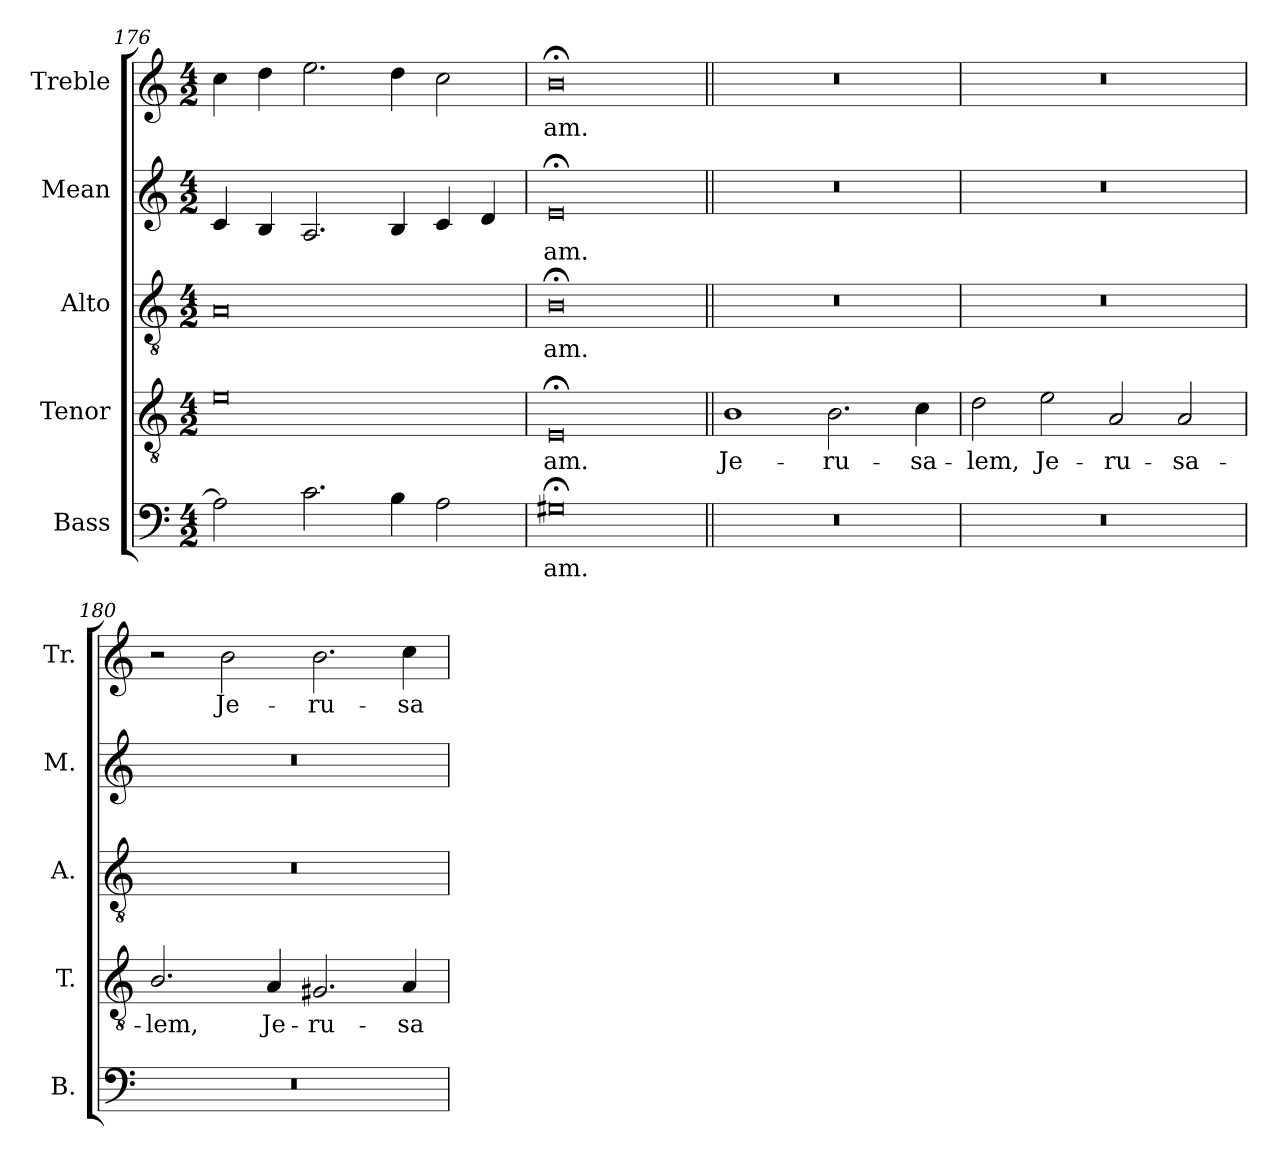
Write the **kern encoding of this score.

**kern	**text	**kern	**text	**kern	**text	**kern	**text	**kern	**text
*part5	*part5	*part4	*part4	*part3	*part3	*part2	*part2	*part1	*part1
*staff5	*staff5	*staff4	*staff4	*staff3	*staff3	*staff2	*staff2	*staff1	*staff1
*I"Bass	*	*I"Tenor	*	*I"Alto	*	*I"Mean	*	*I"Treble	*
*I'B.	*	*I'T.	*	*I'A.	*	*I'M.	*	*I'Tr.	*
*clefF4	*	*clefGv2	*	*clefGv2	*	*clefG2	*	*clefG2	*
*	*	*ITrd7c12	*	*ITrd7c12	*	*	*	*	*
*k[]	*	*k[]	*	*k[]	*	*k[]	*	*k[]	*
*C:	*	*C:	*	*C:	*	*C:	*	*C:	*
*M4/2	*	*M4/2	*	*M4/2	*	*M4/2	*	*M4/2	*
=176	=176	=176	=176	=176	=176	=176	=176	=176	=176
2Ai\]	.	0Ei	.	0AAi	.	4ci/	.	4cci\	.
.	.	.	.	.	.	4Bi/	.	4ddi\	.
2.ci\	.	.	.	.	.	2.Ai/	.	2.eei\	.
4Bi\	.	.	.	.	.	4Bi/	.	4ddi\	.
2Ai\	.	.	.	.	.	4ci/	.	2cci\	.
.	.	.	.	.	.	4di/	.	.	.
=177	=177	=177	=177	=177	=177	=177	=177	=177	=177
!	!LO:LY:b:color=#000000	!	!	!	!	!	!	!	!
!	!	!	!LO:LY:b:color=#000000	!	!	!	!	!	!
!	!	!	!	!	!LO:LY:b:color=#000000	!	!	!	!
!	!	!	!	!	!	!	!LO:LY:b:color=#000000	!	!
!	!	!	!	!	!	!	!	!	!LO:LY:b:color=#000000
0G#X;i	-am.	0EE;i	-am.	0BB;i	-am.	0e;i	-am.	0b;i	-am.
*	*	*	*	*	*	*	*	*MM180	*
=178||	=178||	=178||	=178||	=178||	=178||	=178||	=178||	=178||	=178||
!LO:N:vis=1	!	!	!	!	!	!	!	!	!
!	!	!	!LO:LY:b:color=#000000	!LO:N:vis=1	!	!LO:N:vis=1	!	!LO:N:vis=1	!
0r	.	1BBi	Je-	0r	.	0r	.	0r	.
!	!	!	!LO:LY:b:color=#000000	!	!	!	!	!	!
.	.	2.BBi\	-ru-	.	.	.	.	.	.
!	!	!	!LO:LY:b:color=#000000	!	!	!	!	!	!
.	.	4Ci\	-sa-	.	.	.	.	.	.
=179	=179	=179	=179	=179	=179	=179	=179	=179	=179
!LO:N:vis=1	!	!	!	!	!	!	!	!	!
!	!	!	!LO:LY:b:color=#000000	!LO:N:vis=1	!	!LO:N:vis=1	!	!LO:N:vis=1	!
0r	.	2Di\	-lem,	0r	.	0r	.	0r	.
!	!	!	!LO:LY:b:color=#000000	!	!	!	!	!	!
.	.	2Ei\	Je-	.	.	.	.	.	.
!	!	!	!LO:LY:b:color=#000000	!	!	!	!	!	!
.	.	2AAi/	-ru-	.	.	.	.	.	.
!	!	!	!LO:LY:b:color=#000000	!	!	!	!	!	!
.	.	2AAi/	-sa-	.	.	.	.	.	.
!!LO:PB:g=z
=180	=180	=180	=180	=180	=180	=180	=180	=180	=180
!LO:N:vis=1	!	!	!	!	!	!	!	!	!
!	!	!	!LO:LY:b:color=#000000	!LO:N:vis=1	!	!LO:N:vis=1	!	!	!
0r	.	2.BBi/	-lem,	0r	.	0r	.	2r	.
!	!	!	!	!	!	!	!	!	!LO:LY:b:color=#000000
.	.	.	.	.	.	.	.	2bi\	Je-
!	!	!	!LO:LY:b:color=#000000	!	!	!	!	!	!
.	.	4AAi/	Je-	.	.	.	.	.	.
!	!	!	!LO:LY:b:color=#000000	!	!	!	!	!	!
!	!	!	!	!	!	!	!	!	!LO:LY:b:color=#000000
.	.	2.GG#Xi/	-ru-	.	.	.	.	2.bi\	-ru-
!	!	!	!LO:LY:b:color=#000000	!	!	!	!	!	!
!	!	!	!	!	!	!	!	!	!LO:LY:b:color=#000000
.	.	4AAi/	-sa-	.	.	.	.	4cci\	-sa-
=	=	=	=	=	=	=	=	=	=
*-	*-	*-	*-	*-	*-	*-	*-	*-	*-
